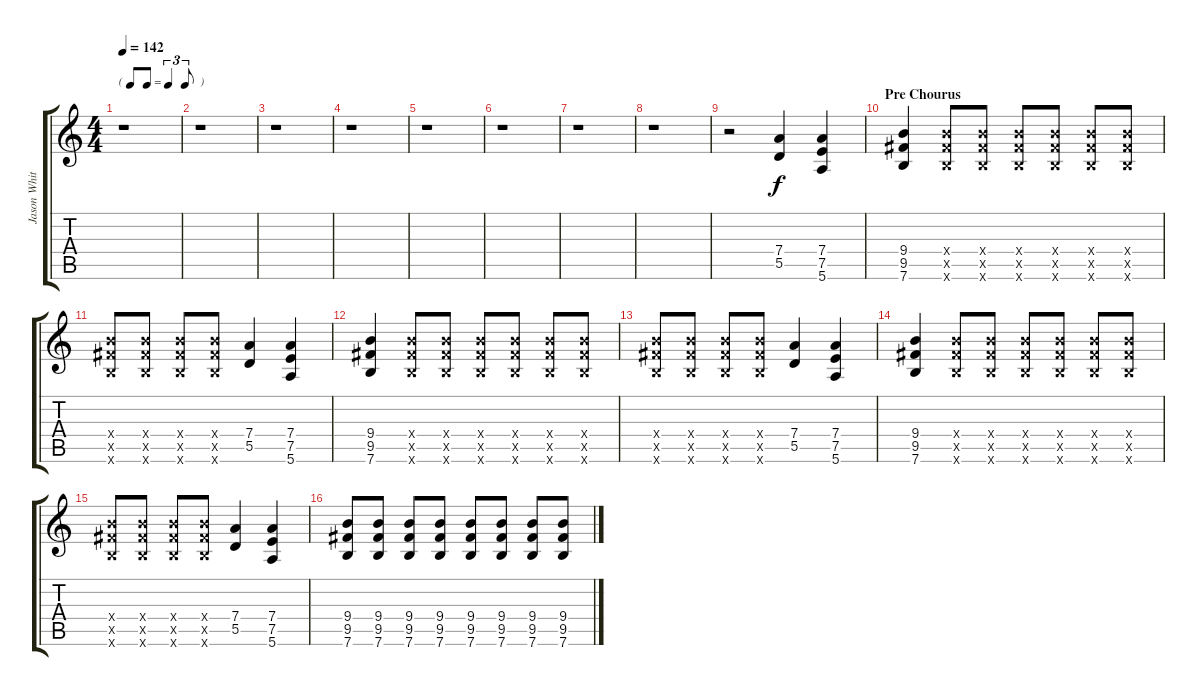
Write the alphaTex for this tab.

\track ("Jason White" "Jason Whit") {instrument overdrivenguitar}
\staff {score tabs}
\tuning (E4 B3 G3 D3 A2 E2) {hide}
\ts (4 4)
\tf triplet8th
\tempo 142
\clef g2
\ks c
r.1{dy f} |
r.1 |
r.1 |
r.1 |
r.1 |
r.1 |
r.1 |
r.1 |
r.2 (7.4 5.5).4 (7.4 7.5 5.6).4 |
\section ("" "Pre Chourus")
(9.4 9.5 7.6).4 (9.4{x} 9.5{x} 7.6{x}).8 (9.4{x} 9.5{x} 7.6{x}).8 (9.4{x} 9.5{x} 7.6{x}).8 (9.4{x} 9.5{x} 7.6{x}).8 (9.4{x} 9.5{x} 7.6{x}).8 (9.4{x} 9.5{x} 7.6{x}).8 |
(9.4{x} 9.5{x} 7.6{x}).8 (9.4{x} 9.5{x} 7.6{x}).8 (9.4{x} 9.5{x} 7.6{x}).8 (9.4{x} 9.5{x} 7.6{x}).8 (7.4 5.5).4 (7.4 7.5 5.6).4 |
(9.4 9.5 7.6).4 (9.4{x} 9.5{x} 7.6{x}).8 (9.4{x} 9.5{x} 7.6{x}).8 (9.4{x} 9.5{x} 7.6{x}).8 (9.4{x} 9.5{x} 7.6{x}).8 (9.4{x} 9.5{x} 7.6{x}).8 (9.4{x} 9.5{x} 7.6{x}).8 |
(9.4{x} 9.5{x} 7.6{x}).8 (9.4{x} 9.5{x} 7.6{x}).8 (9.4{x} 9.5{x} 7.6{x}).8 (9.4{x} 9.5{x} 7.6{x}).8 (7.4 5.5).4 (7.4 7.5 5.6).4 |
(9.4 9.5 7.6).4 (9.4{x} 9.5{x} 7.6{x}).8 (9.4{x} 9.5{x} 7.6{x}).8 (9.4{x} 9.5{x} 7.6{x}).8 (9.4{x} 9.5{x} 7.6{x}).8 (9.4{x} 9.5{x} 7.6{x}).8 (9.4{x} 9.5{x} 7.6{x}).8 |
(9.4{x} 9.5{x} 7.6{x}).8 (9.4{x} 9.5{x} 7.6{x}).8 (9.4{x} 9.5{x} 7.6{x}).8 (9.4{x} 9.5{x} 7.6{x}).8 (7.4 5.5).4 (7.4 7.5 5.6).4 |
(9.4 9.5 7.6).8 (9.4 9.5 7.6).8 (9.4 9.5 7.6).8 (9.4 9.5 7.6).8 (9.4 9.5 7.6).8 (9.4 9.5 7.6).8 (9.4 9.5 7.6).8 (9.4 9.5 7.6).8
